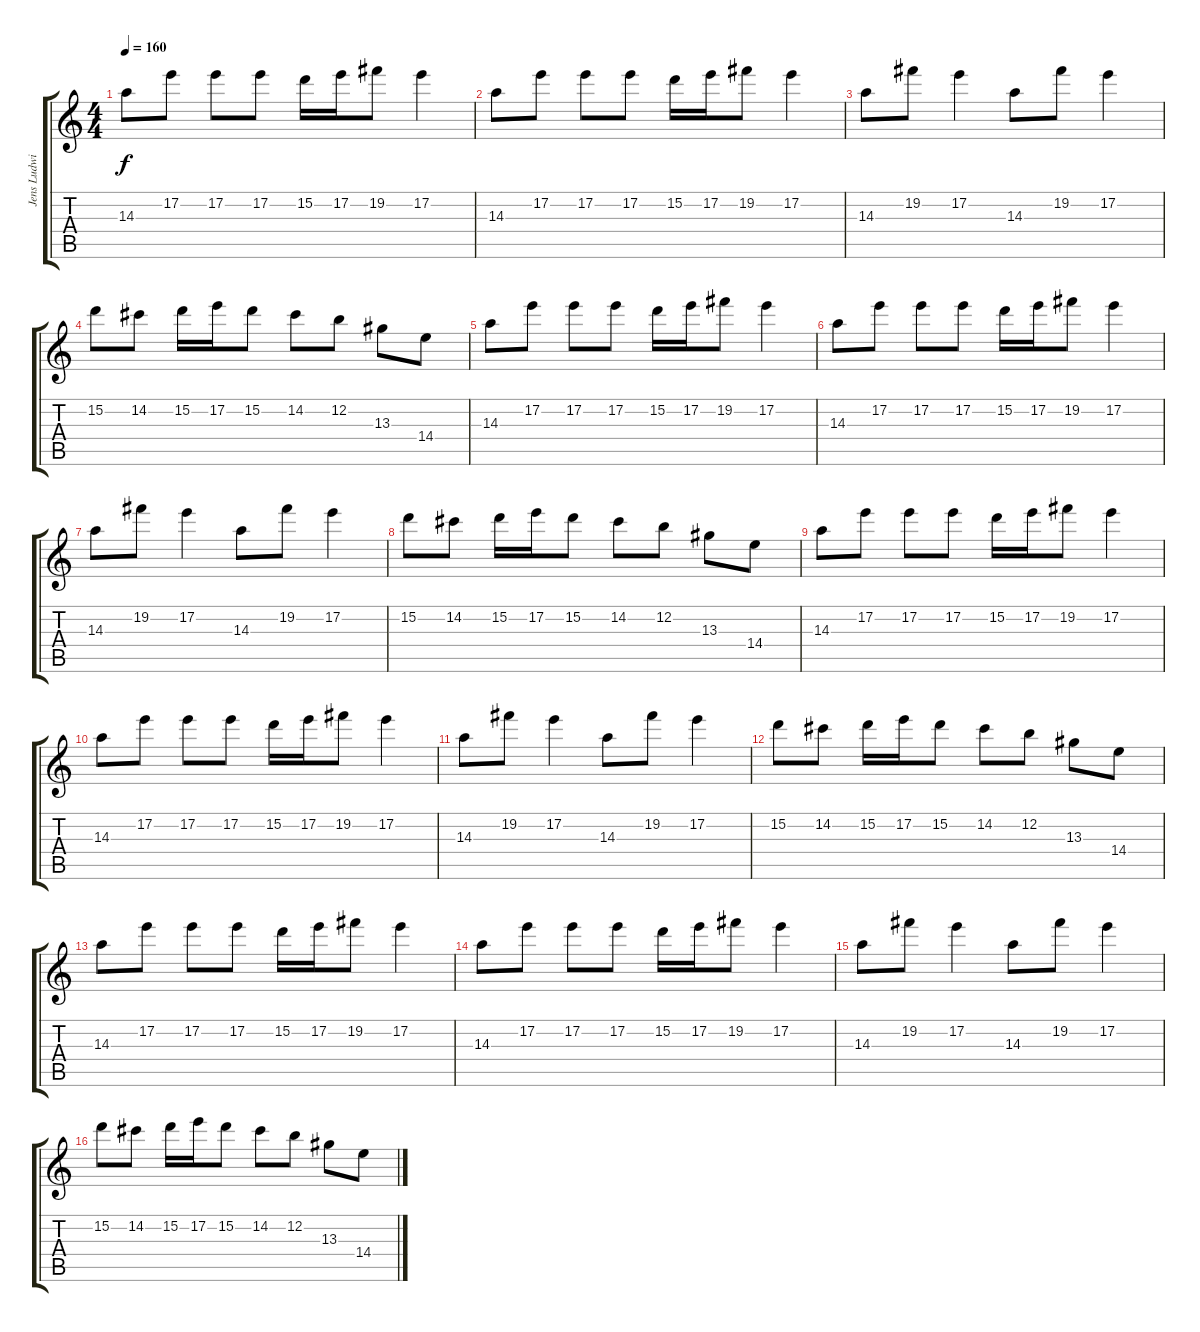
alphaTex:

\track ("Jens Ludwig" "Jens Ludwi") {instrument distortionguitar}
\staff {score tabs}
\tuning (E4 B3 G3 D3 A2 E2) {hide}
\ts (4 4)
\tempo 160
\clef g2
\ks c
14.3.8{dy f} 17.2.8 17.2.8 17.2.8 15.2.16 17.2.16 19.2.8 17.2.4 |
14.3.8 17.2.8 17.2.8 17.2.8 15.2.16 17.2.16 19.2.8 17.2.4 |
14.3.8 19.2.8 17.2.4 14.3.8 19.2.8 17.2.4 |
15.2.8 14.2.8 15.2.16 17.2.16 15.2.8 14.2.8 12.2.8 13.3.8 14.4.8 |
14.3.8 17.2.8 17.2.8 17.2.8 15.2.16 17.2.16 19.2.8 17.2.4 |
14.3.8 17.2.8 17.2.8 17.2.8 15.2.16 17.2.16 19.2.8 17.2.4 |
14.3.8 19.2.8 17.2.4 14.3.8 19.2.8 17.2.4 |
15.2.8 14.2.8 15.2.16 17.2.16 15.2.8 14.2.8 12.2.8 13.3.8 14.4.8 |
14.3.8 17.2.8 17.2.8 17.2.8 15.2.16 17.2.16 19.2.8 17.2.4 |
14.3.8 17.2.8 17.2.8 17.2.8 15.2.16 17.2.16 19.2.8 17.2.4 |
14.3.8 19.2.8 17.2.4 14.3.8 19.2.8 17.2.4 |
15.2.8 14.2.8 15.2.16 17.2.16 15.2.8 14.2.8 12.2.8 13.3.8 14.4.8 |
14.3.8 17.2.8 17.2.8 17.2.8 15.2.16 17.2.16 19.2.8 17.2.4 |
14.3.8 17.2.8 17.2.8 17.2.8 15.2.16 17.2.16 19.2.8 17.2.4 |
14.3.8 19.2.8 17.2.4 14.3.8 19.2.8 17.2.4 |
15.2.8 14.2.8 15.2.16 17.2.16 15.2.8 14.2.8 12.2.8 13.3.8 14.4.8
